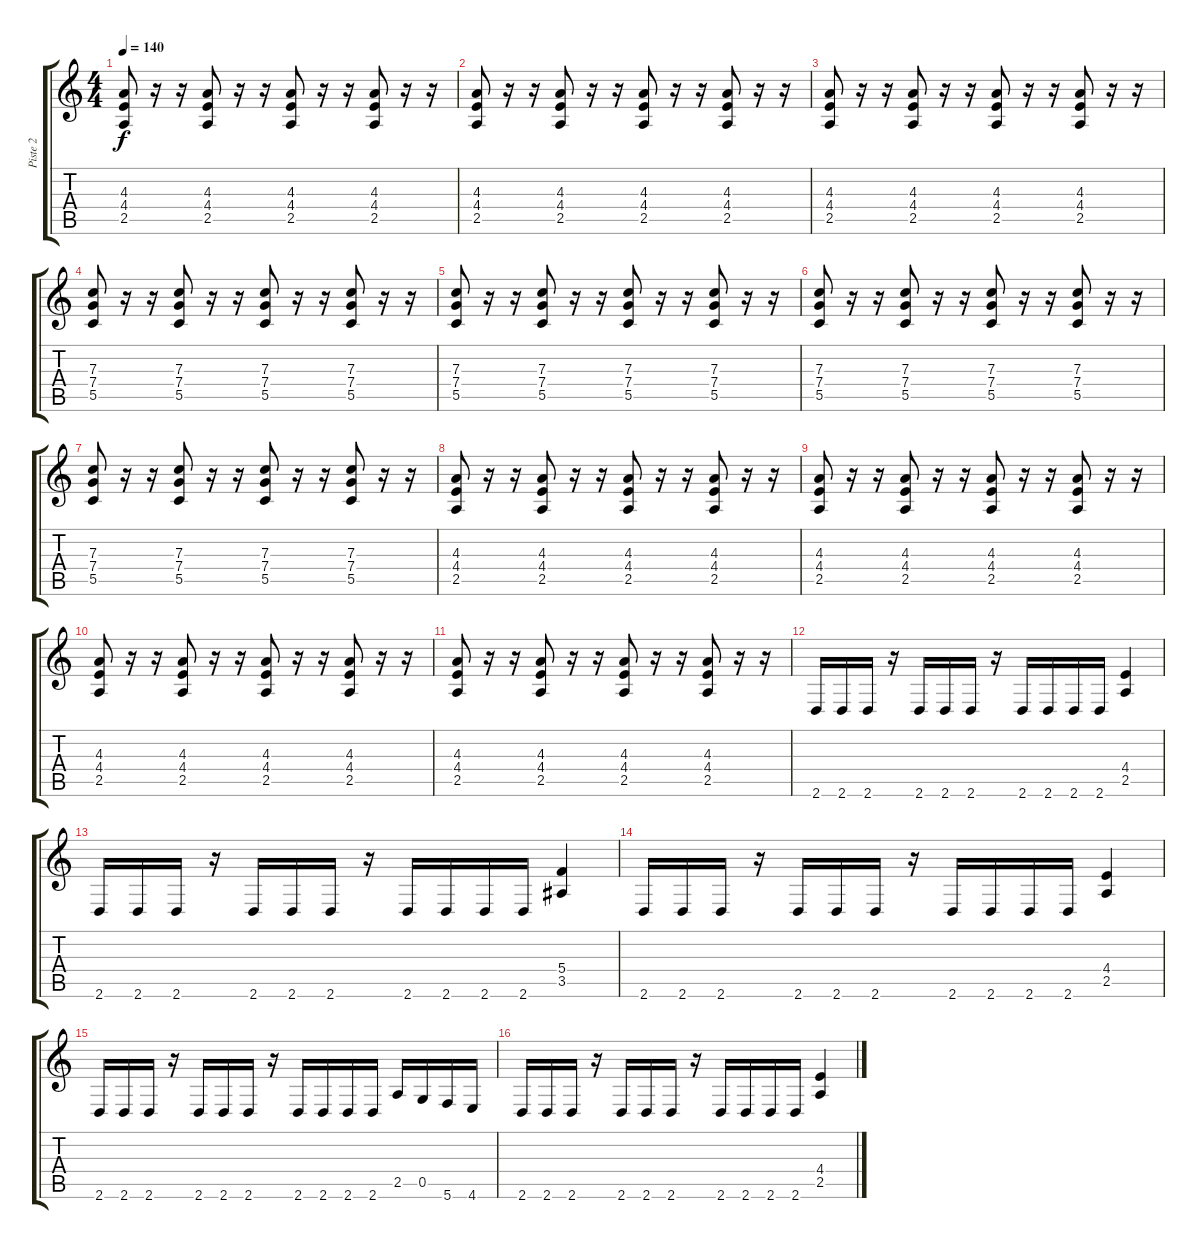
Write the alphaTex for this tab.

\track ("Piste 2" "Piste 2") {instrument distortionguitar}
\staff {score tabs}
\tuning (D4 A3 F3 C3 G2 C2) {hide}
\ts (4 4)
\tempo 140
\clef g2
\ks c
(4.3 4.4 2.5).8{dy f} r.16 r.16 (4.3 4.4 2.5).8 r.16 r.16 (4.3 4.4 2.5).8 r.16 r.16 (4.3 4.4 2.5).8 r.16 r.16 |
(4.3 4.4 2.5).8 r.16 r.16 (4.3 4.4 2.5).8 r.16 r.16 (4.3 4.4 2.5).8 r.16 r.16 (4.3 4.4 2.5).8 r.16 r.16 |
(4.3 4.4 2.5).8 r.16 r.16 (4.3 4.4 2.5).8 r.16 r.16 (4.3 4.4 2.5).8 r.16 r.16 (4.3 4.4 2.5).8 r.16 r.16 |
(7.3 7.4 5.5).8 r.16 r.16 (7.3 7.4 5.5).8 r.16 r.16 (7.3 7.4 5.5).8 r.16 r.16 (7.3 7.4 5.5).8 r.16 r.16 |
(7.3 7.4 5.5).8 r.16 r.16 (7.3 7.4 5.5).8 r.16 r.16 (7.3 7.4 5.5).8 r.16 r.16 (7.3 7.4 5.5).8 r.16 r.16 |
(7.3 7.4 5.5).8 r.16 r.16 (7.3 7.4 5.5).8 r.16 r.16 (7.3 7.4 5.5).8 r.16 r.16 (7.3 7.4 5.5).8 r.16 r.16 |
(7.3 7.4 5.5).8 r.16 r.16 (7.3 7.4 5.5).8 r.16 r.16 (7.3 7.4 5.5).8 r.16 r.16 (7.3 7.4 5.5).8 r.16 r.16 |
(4.3 4.4 2.5).8 r.16 r.16 (4.3 4.4 2.5).8 r.16 r.16 (4.3 4.4 2.5).8 r.16 r.16 (4.3 4.4 2.5).8 r.16 r.16 |
(4.3 4.4 2.5).8 r.16 r.16 (4.3 4.4 2.5).8 r.16 r.16 (4.3 4.4 2.5).8 r.16 r.16 (4.3 4.4 2.5).8 r.16 r.16 |
(4.3 4.4 2.5).8 r.16 r.16 (4.3 4.4 2.5).8 r.16 r.16 (4.3 4.4 2.5).8 r.16 r.16 (4.3 4.4 2.5).8 r.16 r.16 |
(4.3 4.4 2.5).8 r.16 r.16 (4.3 4.4 2.5).8 r.16 r.16 (4.3 4.4 2.5).8 r.16 r.16 (4.3 4.4 2.5).8 r.16 r.16 |
2.6.16 2.6.16 2.6.16 r.16 2.6.16 2.6.16 2.6.16 r.16 2.6.16 2.6.16 2.6.16 2.6.16 (4.4 2.5).4 |
2.6.16 2.6.16 2.6.16 r.16 2.6.16 2.6.16 2.6.16 r.16 2.6.16 2.6.16 2.6.16 2.6.16 (5.4 3.5).4 |
2.6.16 2.6.16 2.6.16 r.16 2.6.16 2.6.16 2.6.16 r.16 2.6.16 2.6.16 2.6.16 2.6.16 (4.4 2.5).4 |
2.6.16 2.6.16 2.6.16 r.16 2.6.16 2.6.16 2.6.16 r.16 2.6.16 2.6.16 2.6.16 2.6.16 2.5.16 0.5.16 5.6.16 4.6.16 |
2.6.16 2.6.16 2.6.16 r.16 2.6.16 2.6.16 2.6.16 r.16 2.6.16 2.6.16 2.6.16 2.6.16 (4.4 2.5).4
